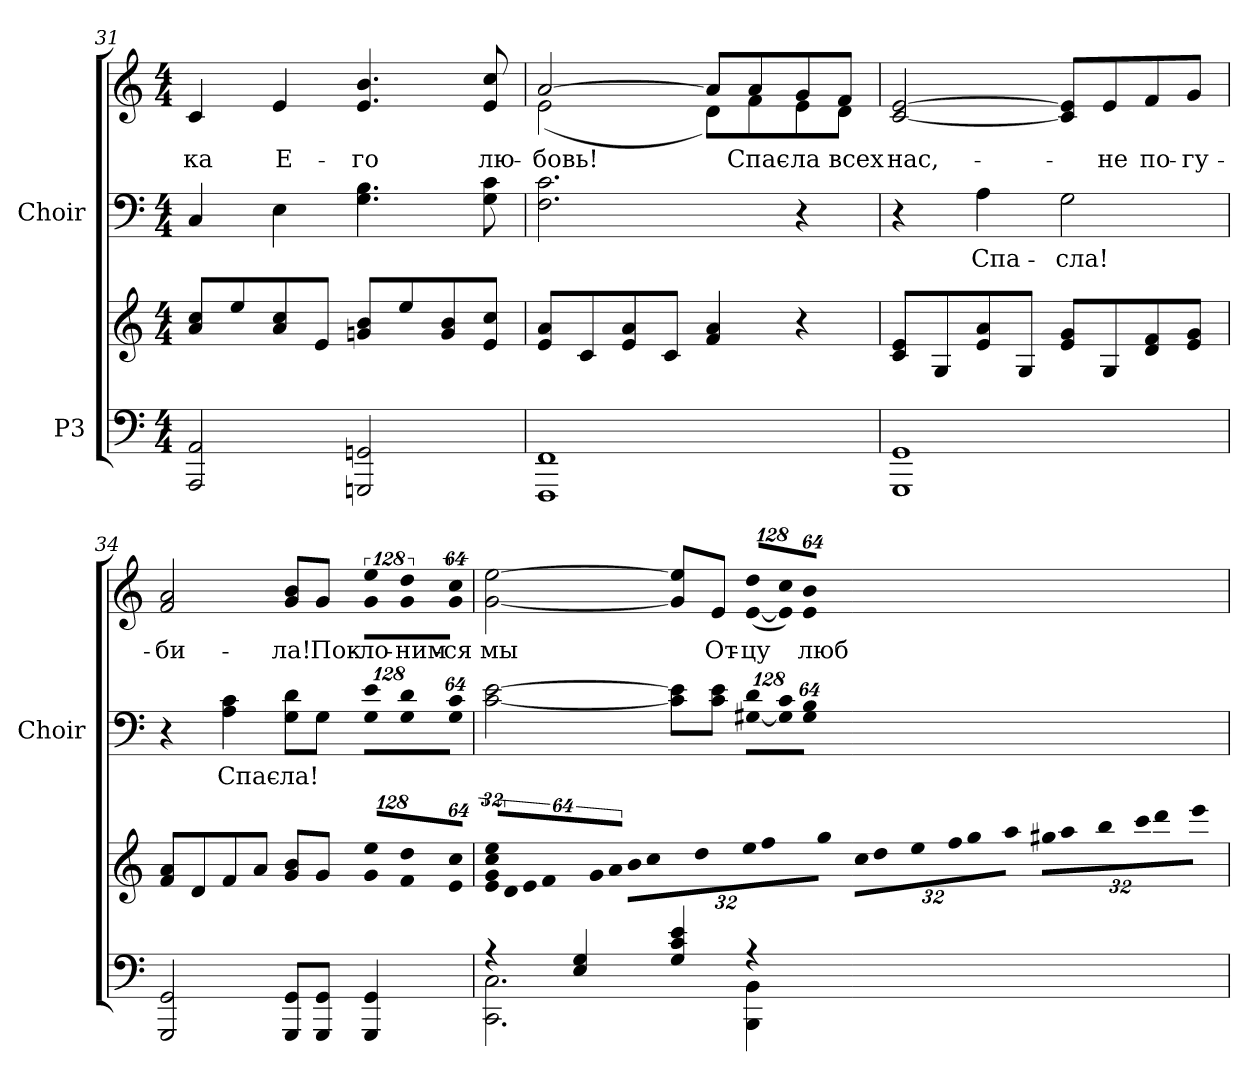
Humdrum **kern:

**kern	**kern	**kern	**text	**kern	**text
*part2	*part2	*part1	*part1	*part1	*part1
*staff4	*staff3	*staff2	*staff2	*staff1	*staff1
*I"P3	*	*I"Choir	*	*	*
*	*	*I'Choir	*	*	*
*clefF4	*clefG2	*clefF4	*	*clefG2	*
*k[]	*k[]	*k[]	*	*k[]	*
*C:	*C:	*C:	*	*C:	*
*M4/4	*M4/4	*M4/4	*	*M4/4	*
=31	=31	=31	=31	=31	=31
!	!	!	!	!	!LO:LY:b:color=#000000
2AAAi/ 2AAi	8ai/ 8cciL	4Ci/	.	4ci/	-ка
.	8eei/	.	.	.	.
!	!	!	!	!	!LO:LY:b:color=#000000
.	8ai/ 8cci	4Ei\	.	4ei/	Е-
.	8ei/J	.	.	.	.
!	!	!	!	!	!LO:LY:b:color=#000000
2GGGni/ 2GGni	8gni/ 8biL	4.Gi\ 4.Bi	.	4.ei/ 4.bi	-го
.	8eei/	.	.	.	.
.	8gi/ 8bi	.	.	.	.
!	!	!	!	!	!LO:LY:b:color=#000000
.	8ei/ 8cciJ	8Gi\ 8ci	.	8ei/ 8cci	лю-
=32	=32	=32	=32	=32	=32
!	!	!	!	!	!LO:LY:b:color=#000000
*	*	*	*	*^	*
1FFFi 1FFi	8ei/ 8aiL	2.Fi\ 2.ci	.	[>2ai/	(2ei\	-бовь!
.	8ci/	.	.	.	.	.
.	8ei/ 8ai	.	.	.	.	.
.	8ci/J	.	.	.	.	.
.	4fi/ 4ai	.	.	8ai/L]	8di\L)	.
!	!	!	!	!	!	!LO:LY:b:color=#000000
.	.	.	.	8ai/	8fi\	Спас-
!	!	!	!	!	!	!LO:LY:b:color=#000000
.	4r	4r	.	8gi/	8ei\	-ла
!	!	!	!	!	!	!LO:LY:b:color=#000000
.	.	.	.	8fi/J	8di\J	всех
*	*	*	*	*v	*v	*
!!LO:LB:g=z
=33	=33	=33	=33	=33	=33
*	*	*	*	*^	*
!	!	!	!	!	!	!LO:LY:b:color=#000000
*	*	*	*	*v	*v	*
1GGGi 1GGi	8ci/ 8eiL	4r	.	[<2ci/ [>2ei	нас,-
.	8Gi/	.	.	.	.
!	!	!	!LO:LY:a:color=#000000	!	!
.	8ei/ 8ai	4Ai\	Спа-	.	.
.	8Gi/J	.	.	.	.
!	!	!	!LO:LY:a:color=#000000	!	!
.	8ei/ 8giL	2Gi\	-сла!	8ci/] 8ei]L	.
!	!	!	!	!	!LO:LY:b:color=#000000
.	8Gi/	.	.	8ei/	-не
!	!	!	!	!	!LO:LY:b:color=#000000
.	8di/ 8fi	.	.	8fi/	по-
!	!	!	!	!	!LO:LY:b:color=#000000
.	8ei/ 8giJ	.	.	8gi/J	-гу-
=34	=34	=34	=34	=34	=34
!	!	!	!	!	!LO:LY:b:color=#000000
2GGGi/ 2GGi	8fi/ 8aiL	4r	.	2fi/ 2ai	-би-
.	8di/	.	.	.	.
!	!	!	!LO:LY:a:color=#000000	!	!
.	8fi/	4Ai\ 4ci	Спас-	.	.
.	8ai/J	.	.	.	.
!	!	!	!LO:LY:a:color=#000000	!	!
!	!	!	!	!	!LO:LY:b:color=#000000
8GGGi/ 8GGiL	8gi/ 8biL	8Gi\ 8diL	-ла!	8gi/ 8biL	-ла!
!	!	!	!	!	!LO:LY:b:color=#000000
8GGGi/ 8GGiJ	8gi/J	8Gi\J	.	8gi/J	Пок-
*	*Xbrackettup	*	*	*	*
!	!LO:N:vis=8	!	!	!	!
*	*	*Xbrackettup	*	*	*
!	!	!LO:N:vis=8	!	!LO:N:vis=8	!
!	!	!	!	!	!LO:LY:b:color=#000000
4GGGi/ 4GGi	1024%85gi/ 1024%85eeiL	1024%85Gi\ 1024%85eiL	.	1024%85gi\ 1024%85eeiL	-ло-
!	!LO:N:vis=8	!LO:N:vis=8	!	!LO:N:vis=8	!
!	!	!	!	!	!LO:LY:b:color=#000000
.	1024%85fi/ 1024%85ddi	1024%85Gi\ 1024%85di	.	1024%85gi\ 1024%85ddi	-ним-
!	!LO:N:vis=8	!LO:N:vis=8	!	!LO:N:vis=8	!
!	!	!	!	!	!LO:LY:b:color=#000000
.	512%43ei/ 512%43cciJ	512%43Gi\ 512%43ciJ	.	512%43gi\ 512%43cciJ	-ся
=35	=35	=35	=35	=35	=35
*^	*	*	*	*	*
*	*	*brackettup	*	*	*	*
!	!	!LO:N:vis=16	!	!	!	!
!	!	!	!	!	!	!LO:LY:b:color=#000000
4r	2.CCi\ 2.Ci	512%21ei/ 512%21gi 512%21cci 512%21eeiLL	[<2ci\ [>2ei	.	[<2gi\ [>2eei	мы
!	!	!LO:N:vis=16	!	!	!	!
.	.	1024%43di/	.	.	.	.
!	!	!LO:N:vis=16	!	!	!	!
.	.	1024%43ei/	.	.	.	.
!	!	!LO:N:vis=16	!	!	!	!
.	.	512%21fi/	.	.	.	.
!	!	!LO:N:vis=16	!	!	!	!
.	.	1024%43gi/	.	.	.	.
!	!	!LO:N:vis=16	!	!	!	!
.	.	1024%43ai/JJ	.	.	.	.
!	!	!LO:N:vis=16	!	!	!	!
4Ei/ 4Gi	.	512%21bi\LL	.	.	.	.
!	!	!LO:N:vis=16	!	!	!	!
.	.	1024%43cci\	.	.	.	.
!	!	!LO:N:vis=16	!	!	!	!
.	.	1024%43ddi\	.	.	.	.
!	!	!LO:N:vis=16	!	!	!	!
.	.	512%21eei\	.	.	.	.
!	!	!LO:N:vis=16	!	!	!	!
.	.	1024%43ffi\	.	.	.	.
!	!	!LO:N:vis=16	!	!	!	!
.	.	1024%43ggi\JJ	.	.	.	.
!	!	!LO:N:vis=16	!	!	!	!
4Gi/ 4ci 4ei	.	512%21cci\LL	8ci\] 8ei]L	.	8gi/] 8eei]L	.
!	!	!LO:N:vis=16	!	!	!	!
.	.	1024%43ddi\	.	.	.	.
!	!	!LO:N:vis=16	!	!	!	!
.	.	1024%43eei\	.	.	.	.
!	!	!LO:N:vis=16	!	!	!	!
!	!	!	!	!	!	!LO:LY:b:color=#000000
.	.	512%21ffi\	8ci\ 8eiJ	.	8ei/J	От-
!	!	!LO:N:vis=16	!	!	!	!
.	.	1024%43ggi\	.	.	.	.
!	!	!LO:N:vis=16	!	!	!	!
.	.	1024%43aai\JJ	.	.	.	.
!	!	!LO:N:vis=16	!LO:N:vis=8	!	!	!
*	*	*	*	*	*Xbrackettup	*
!	!	!	!	!	!LO:N:vis=8	!
!	!	!	!	!	!	!LO:LY:b:color=#000000
4r	4BBBi\ 4BBi	512%21gg#Xi\LL	[<1024%85G#Xi\ 1024%85diL	.	([<1024%85ei/ 1024%85ddiL	-цу
!	!	!LO:N:vis=16	!	!	!	!
.	.	1024%43aai\	.	.	.	.
!	!	!LO:N:vis=16	!LO:N:vis=8	!	!LO:N:vis=8	!
.	.	1024%43bbi\	1024%85G#i\] 1024%85ci	.	1024%85ei/] 1024%85cci)	.
!	!	!LO:N:vis=16	!	!	!	!
.	.	512%21ccci\	.	.	.	.
!	!	!LO:N:vis=16	!LO:N:vis=8	!	!LO:N:vis=8	!
!	!	!	!	!	!	!LO:LY:b:color=#000000
.	.	1024%43dddi\	512%43G#i\ 512%43BiJ	.	512%43ei/ 512%43biJ	люб-
!	!	!LO:N:vis=16	!	!	!	!
.	.	1024%43eeei\JJ	.	.	.	.
*v	*v	*	*	*	*	*
=	=	=	=	=	=
*-	*-	*-	*-	*-	*-
